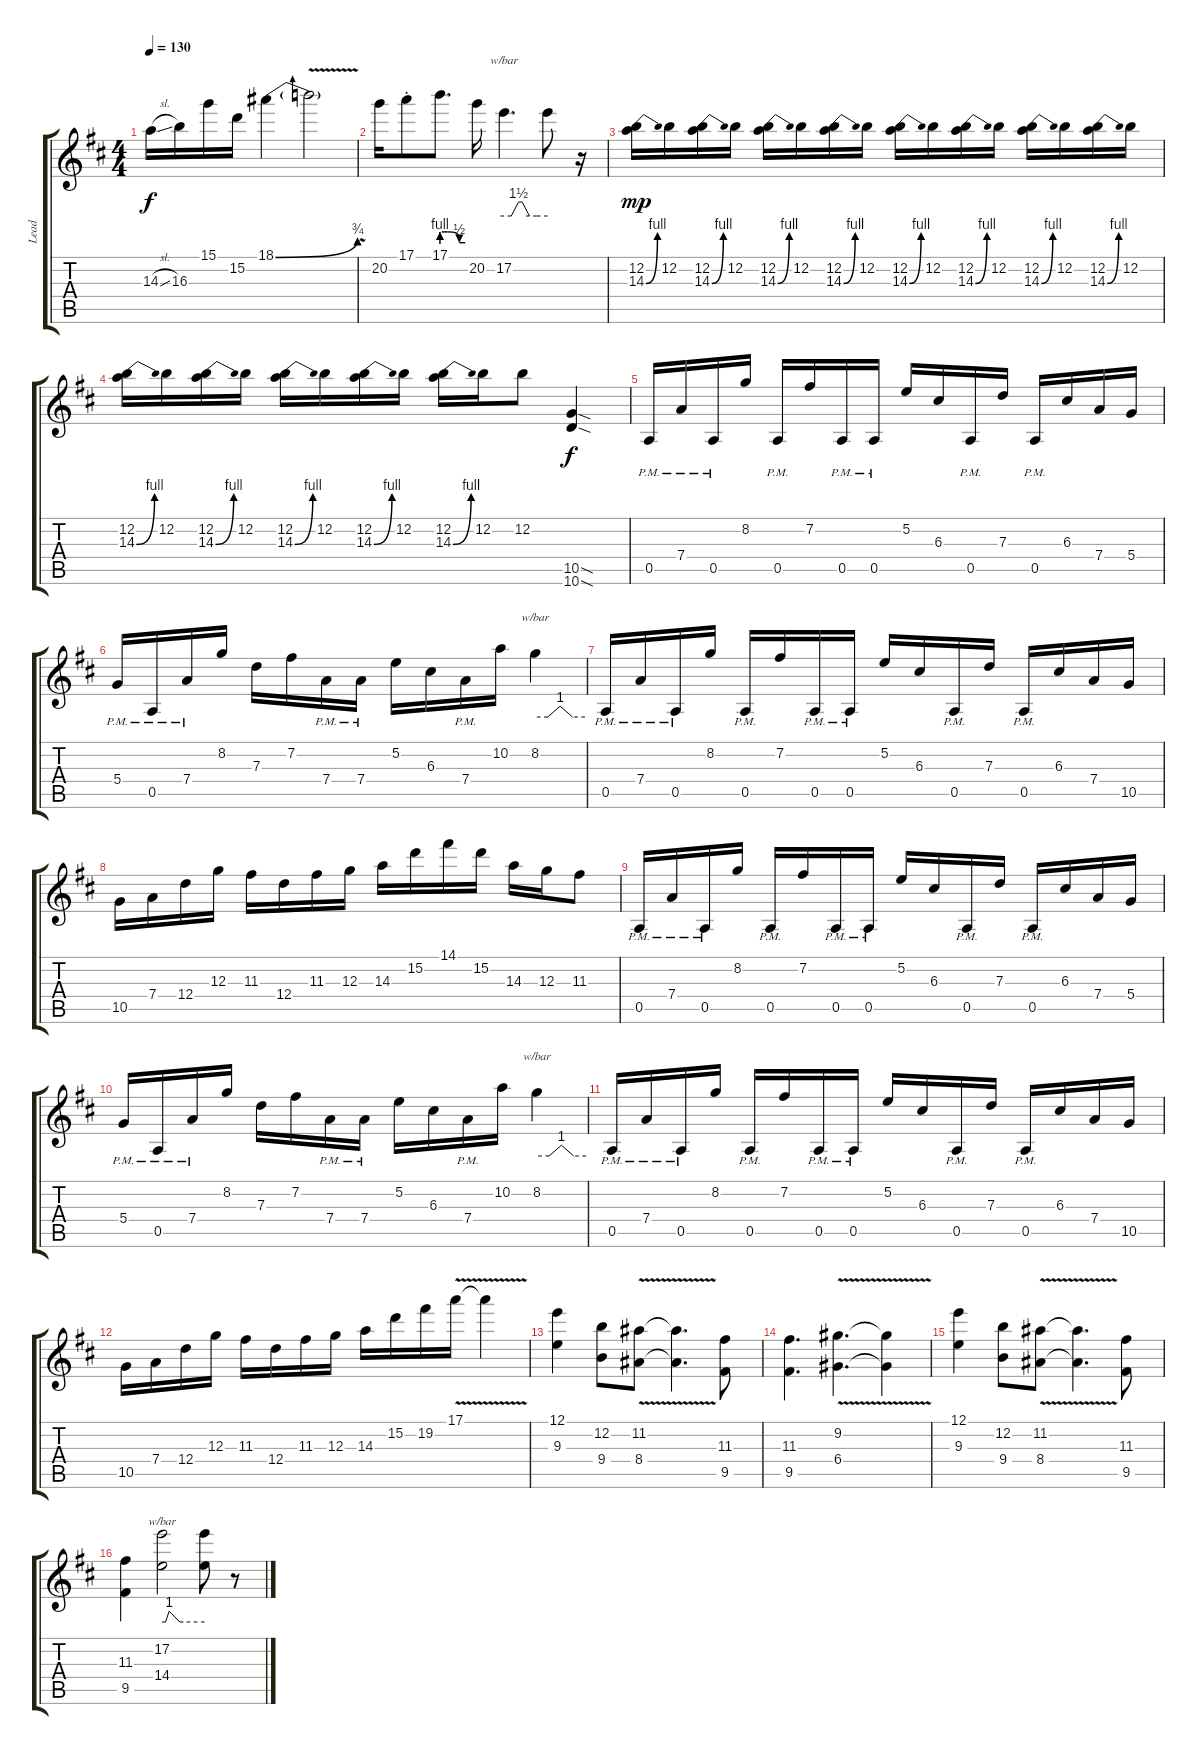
\track ("Lead" "Lead") {instrument distortionguitar}
\staff {score tabs}
\tuning (E4 B3 G3 D3 A2 E2) {hide}
\ts (4 4)
\tempo 130
\clef g2
\ks d
14.3{sl}.16{dy f} 16.3.16 15.1.16 15.2.16 18.1{be (bend 0 0 60 3)}.4 18.1{v t}.2 |
20.2.16 17.1{st}.8 17.1{be (custom 0 4 15 4 45 2 60 2)}.8{d} 20.2.16 17.2.4{d tbe (custom default 0 0 10 0 20 6 25 6 35 0 45 0 60 0)} 17.2{t}.8 r.16 |
(12.2 14.3{be (bend 0 0 60 4)}).16{dy mp} 12.2.16 (12.2 14.3{be (bend 0 0 60 4)}).16 12.2.16 (12.2 14.3{be (bend 0 0 60 4)}).16 12.2.16 (12.2 14.3{be (bend 0 0 60 4)}).16 12.2.16 (12.2 14.3{be (bend 0 0 60 4)}).16 12.2.16 (12.2 14.3{be (bend 0 0 60 4)}).16 12.2.16 (12.2 14.3{be (bend 0 0 60 4)}).16 12.2.16 (12.2 14.3{be (bend 0 0 60 4)}).16 12.2.16 |
(12.2 14.3{be (bend 0 0 60 4)}).16 12.2.16 (12.2 14.3{be (bend 0 0 60 4)}).16 12.2.16 (12.2 14.3{be (bend 0 0 60 4)}).16 12.2.16 (12.2 14.3{be (bend 0 0 60 4)}).16 12.2.16 (12.2 14.3{be (bend 0 0 60 4)}).16 12.2.16 12.2.8 (10.5{sod} 10.6{sod}).4{dy f} |
0.5{pm}.16 7.4{pm}.16 0.5{pm}.16 8.2.16 0.5{pm}.16 7.2.16 0.5{pm}.16 0.5{pm}.16 5.2.16 6.3.16 0.5{pm}.16 7.3.16 0.5{pm}.16 6.3.16 7.4.16 5.4.16 |
5.4{pm}.16 0.5{pm}.16 7.4{pm}.16 8.2.16 7.3.16 7.2.16 7.4{pm}.16 7.4{pm}.16 5.2.16 6.3.16 7.4{pm}.16 10.2.16 8.2.4{tbe (custom default 0 0 15 0 30 4 45 0 60 0)} |
0.5{pm}.16 7.4{pm}.16 0.5{pm}.16 8.2.16 0.5{pm}.16 7.2.16 0.5{pm}.16 0.5{pm}.16 5.2.16 6.3.16 0.5{pm}.16 7.3.16 0.5{pm}.16 6.3.16 7.4.16 10.5.16 |
10.5.16 7.4.16 12.4.16 12.3.16 11.3.16 12.4.16 11.3.16 12.3.16 14.3.16 15.2.16 14.1.16 15.2.16 14.3.16 12.3.16 11.3.8 |
0.5{pm}.16 7.4{pm}.16 0.5{pm}.16 8.2.16 0.5{pm}.16 7.2.16 0.5{pm}.16 0.5{pm}.16 5.2.16 6.3.16 0.5{pm}.16 7.3.16 0.5{pm}.16 6.3.16 7.4.16 5.4.16 |
5.4{pm}.16 0.5{pm}.16 7.4{pm}.16 8.2.16 7.3.16 7.2.16 7.4{pm}.16 7.4{pm}.16 5.2.16 6.3.16 7.4{pm}.16 10.2.16 8.2.4{tbe (custom default 0 0 15 0 30 4 45 0 60 0)} |
0.5{pm}.16 7.4{pm}.16 0.5{pm}.16 8.2.16 0.5{pm}.16 7.2.16 0.5{pm}.16 0.5{pm}.16 5.2.16 6.3.16 0.5{pm}.16 7.3.16 0.5{pm}.16 6.3.16 7.4.16 10.5.16 |
10.5.16 7.4.16 12.4.16 12.3.16 11.3.16 12.4.16 11.3.16 12.3.16 14.3.16 15.2.16 19.2.16 17.1{v}.16 17.1{t}.4 |
(12.1 9.3).4 (12.2 9.4).8 (11.2{v} 8.4{v}).8 (11.2{t} 8.4{t}).4{d} (11.3 9.5).8 |
(11.3 9.5).4{d} (9.2{v} 6.4{v}).4{d} (9.2{v t} 6.4{v t}).4 |
(12.1 9.3).4 (12.2 9.4).8 (11.2{v} 8.4{v}).8 (11.2{t} 8.4{t}).4{d} (11.3 9.5).8 |
(11.3 9.5).4 (17.2 14.4).2{tbe (custom default 0 0 5 0 10 4 25 0 30 0 60 0)} (17.2{t} 14.4{t}).8 r.8
